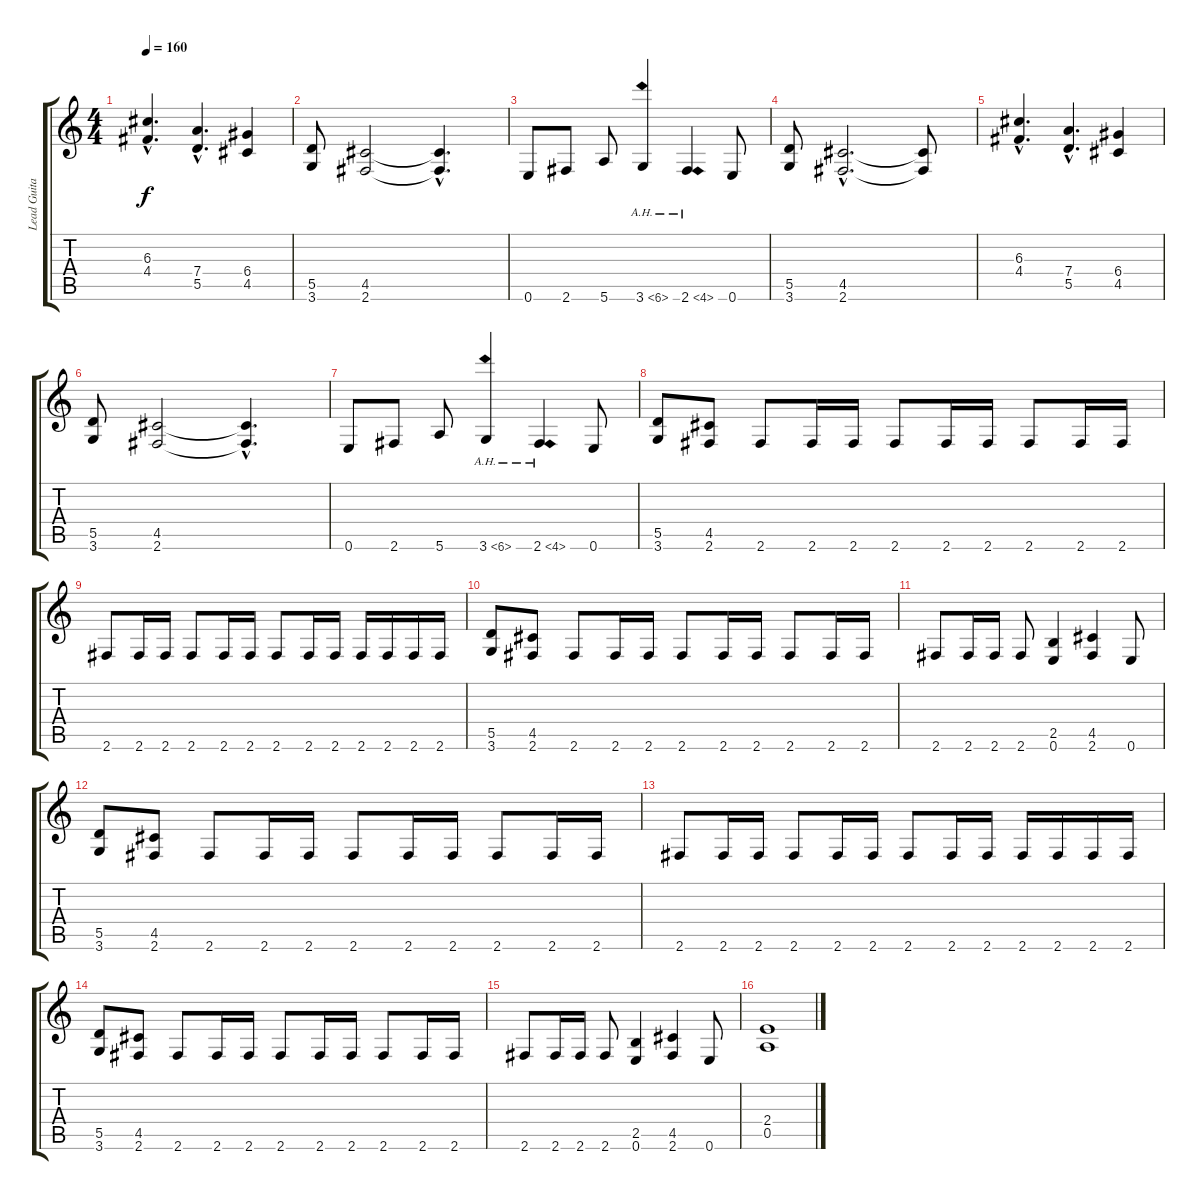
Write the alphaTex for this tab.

\track ("Lead Guitar" "Lead Guita") {instrument distortionguitar}
\staff {score tabs}
\tuning (E4 B3 G3 D3 A2 E2) {hide}
\ts (4 4)
\tempo 160
\clef g2
\ks c
(6.3{hac} 4.4{hac}).4{d dy f} (7.4{hac} 5.5{hac}).4{d} (6.4 4.5).4 |
(5.5 3.6).8 (4.5 2.6).2 (4.5{hac t} 2.6{hac t}).4{d} |
0.6.8 2.6.8 5.6.8 3.6{ah 3}.4 2.6{ah 2}.4 0.6.8 |
(5.5 3.6).8 (4.5{hac} 2.6{hac}).2{d} (4.5{t} 2.6{t}).8 |
(6.3{hac} 4.4{hac}).4{d} (7.4{hac} 5.5{hac}).4{d} (6.4 4.5).4 |
(5.5 3.6).8 (4.5 2.6).2 (4.5{hac t} 2.6{hac t}).4{d} |
0.6.8 2.6.8 5.6.8 3.6{ah 3}.4 2.6{ah 2}.4 0.6.8 |
(5.5 3.6).8 (4.5 2.6).8 2.6.8 2.6.16 2.6.16 2.6.8 2.6.16 2.6.16 2.6.8 2.6.16 2.6.16 |
2.6.8 2.6.16 2.6.16 2.6.8 2.6.16 2.6.16 2.6.8 2.6.16 2.6.16 2.6.16 2.6.16 2.6.16 2.6.16 |
(5.5 3.6).8 (4.5 2.6).8 2.6.8 2.6.16 2.6.16 2.6.8 2.6.16 2.6.16 2.6.8 2.6.16 2.6.16 |
2.6.8 2.6.16 2.6.16 2.6.8 (2.5 0.6).4 (4.5 2.6).4 0.6.8 |
(5.5 3.6).8 (4.5 2.6).8 2.6.8 2.6.16 2.6.16 2.6.8 2.6.16 2.6.16 2.6.8 2.6.16 2.6.16 |
2.6.8 2.6.16 2.6.16 2.6.8 2.6.16 2.6.16 2.6.8 2.6.16 2.6.16 2.6.16 2.6.16 2.6.16 2.6.16 |
(5.5 3.6).8 (4.5 2.6).8 2.6.8 2.6.16 2.6.16 2.6.8 2.6.16 2.6.16 2.6.8 2.6.16 2.6.16 |
2.6.8 2.6.16 2.6.16 2.6.8 (2.5 0.6).4 (4.5 2.6).4 0.6.8 |
(2.4 0.5).1
